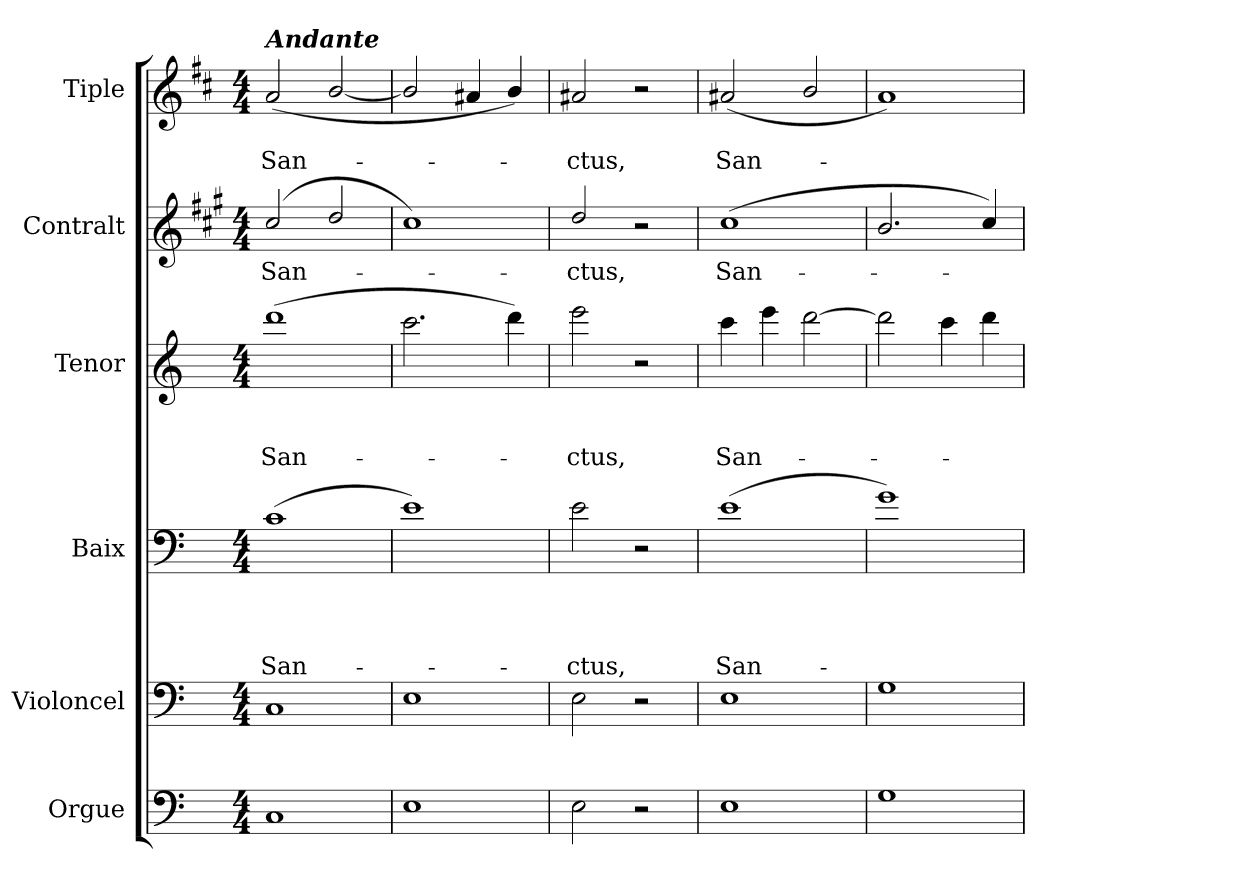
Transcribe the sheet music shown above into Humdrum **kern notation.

**kern	**kern	**kern	**text	**text	**text	**text	**kern	**text	**text	**text	**kern	**text	**kern	**text	**text
*part6	*part5	*part4	*part4	*part4	*part4	*part4	*part3	*part3	*part3	*part3	*part2	*part2	*part1	*part1	*part1
*staff6	*staff5	*staff4	*staff4	*staff4	*staff4	*staff4	*staff3	*staff3	*staff3	*staff3	*staff2	*staff2	*staff1	*staff1	*staff1
*I"Orgue	*I"Violoncel	*I"Baix	*	*	*	*	*I"Tenor	*	*	*	*I"Contralt	*	*I"Tiple	*	*
*	*I'Vc	*	*	*	*	*	*	*	*	*	*	*	*	*	*
*clefF4	*clefF4	*clefF4	*	*	*	*	*clefG2	*	*	*	*clefG2	*	*clefG2	*	*
*	*	*ITrd12c21	*	*	*	*	*ITrd8c14	*	*	*	*ITrd5c9	*	*ITrd1c2	*	*
*k[]	*k[]	*k[]	*	*	*	*	*k[]	*	*	*	*k[]	*	*k[]	*	*
*C:	*C:	*C:	*	*	*	*	*C:	*	*	*	*C:	*	*C:	*	*
*M4/4	*M4/4	*M4/4	*	*	*	*	*M4/4	*	*	*	*M4/4	*	*M4/4	*	*
=1	=1	=1	=1	=1	=1	=1	=1	=1	=1	=1	=1	=1	=1	=1	=1
!	!	!	!	!	!	!	!	!	!	!	!	!	!LO:TX:a:Bi:t=Andante	!	!
!	!	!	!	!	!	!LO:LY:b	!	!	!	!LO:LY:b	!	!LO:LY:b	!	!	!LO:LY:b
1C	1C	(>1C	.	.	.	San-	(>1dd	.	.	San-	(<2e/	San-	(<2g/	.	San-
.	.	.	.	.	.	.	.	.	.	.	2f/	.	[<2a/	.	.
=2	=2	=2	=2	=2	=2	=2	=2	=2	=2	=2	=2	=2	=2	=2	=2
1E	1E	1E)	.	.	.	.	2.cc\	.	.	.	1e)	.	2a/]	.	.
.	.	.	.	.	.	.	.	.	.	.	.	.	4g#X/	.	.
.	.	.	.	.	.	.	4dd\)	.	.	.	.	.	4a/)	.	.
=3	=3	=3	=3	=3	=3	=3	=3	=3	=3	=3	=3	=3	=3	=3	=3
!	!	!	!	!	!	!LO:LY:b	!	!	!	!LO:LY:b	!	!LO:LY:b	!	!	!LO:LY:b
2E\	2E\	2E\	.	.	.	-ctus,	2ee\	.	.	-ctus,	2f/	-ctus,	2g#X/	.	-ctus,
2r	2r	2r	.	.	.	.	2r	.	.	.	2r	.	2r	.	.
=4	=4	=4	=4	=4	=4	=4	=4	=4	=4	=4	=4	=4	=4	=4	=4
!	!	!	!	!	!	!LO:LY:b	!	!	!	!LO:LY:b	!	!LO:LY:b	!	!	!LO:LY:b
1E	1E	(>1E	.	.	.	San-	4cc\	.	.	San-	(<1e	San-	(<2g#X/	.	San-
.	.	.	.	.	.	.	4ee\	.	.	.	.	.	.	.	.
.	.	.	.	.	.	.	[>2dd\	.	.	.	.	.	2a/	.	.
=5	=5	=5	=5	=5	=5	=5	=5	=5	=5	=5	=5	=5	=5	=5	=5
1G	1G	1G)	.	.	.	.	2dd\]	.	.	.	2.d/	.	1g)	.	.
.	.	.	.	.	.	.	4cc\	.	.	.	.	.	.	.	.
.	.	.	.	.	.	.	4dd\	.	.	.	4e/)	.	.	.	.
=	=	=	=	=	=	=	=	=	=	=	=	=	=	=	=
*-	*-	*-	*-	*-	*-	*-	*-	*-	*-	*-	*-	*-	*-	*-	*-
